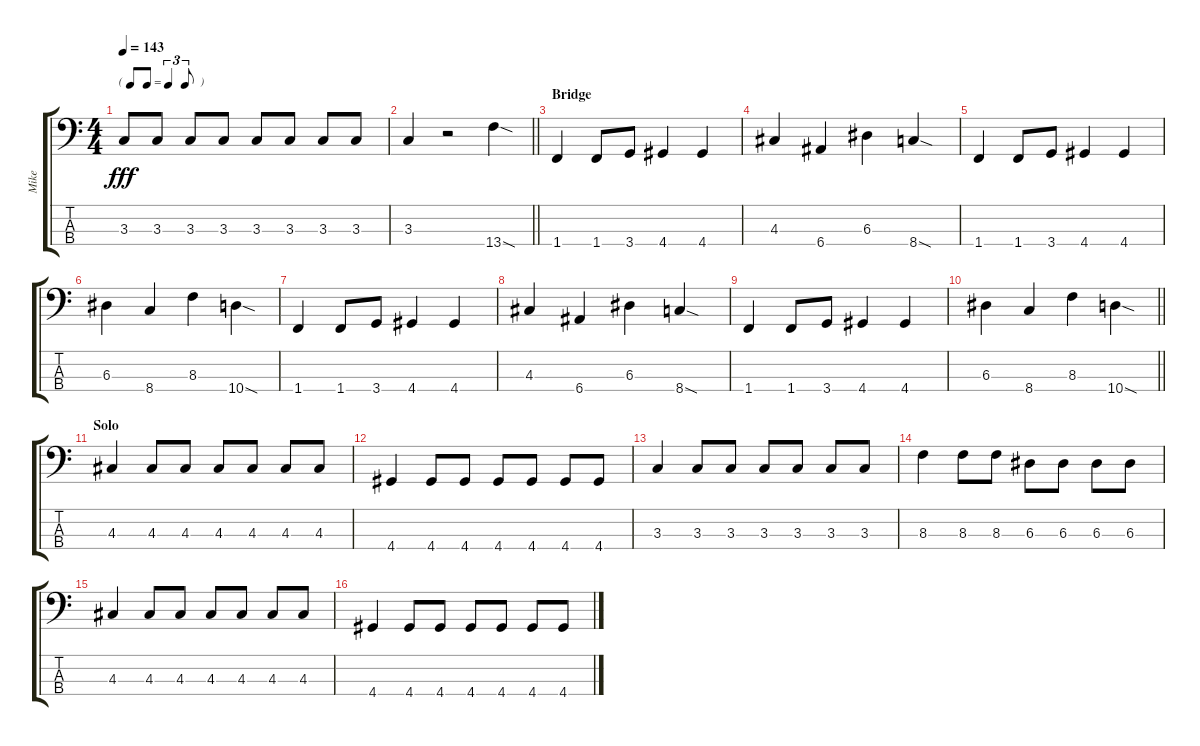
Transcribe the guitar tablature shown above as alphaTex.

\track ("Mike" "Mike") {instrument electricbasspick}
\staff {score tabs}
\tuning (G2 D2 A1 E1) {hide}
\ts (4 4)
\tf triplet8th
\tempo 143
\clef f4
\ks c
3.3.8{dy fff} 3.3.8 3.3.8 3.3.8 3.3.8 3.3.8 3.3.8 3.3.8 |
\barLineRight lightlight
3.3.4 r.2 13.4{sod}.4 |
\section ("" "Bridge")
1.4.4 1.4.8 3.4.8 4.4.4 4.4.4 |
4.3.4 6.4.4 6.3.4 8.4{sod}.4 |
1.4.4 1.4.8 3.4.8 4.4.4 4.4.4 |
6.3.4 8.4.4 8.3.4 10.4{sod}.4 |
1.4.4 1.4.8 3.4.8 4.4.4 4.4.4 |
4.3.4 6.4.4 6.3.4 8.4{sod}.4 |
1.4.4 1.4.8 3.4.8 4.4.4 4.4.4 |
\barLineRight lightlight
6.3.4 8.4.4 8.3.4 10.4{sod}.4 |
\section ("" "Solo")
4.3.4 4.3.8 4.3.8 4.3.8 4.3.8 4.3.8 4.3.8 |
4.4.4 4.4.8 4.4.8 4.4.8 4.4.8 4.4.8 4.4.8 |
3.3.4 3.3.8 3.3.8 3.3.8 3.3.8 3.3.8 3.3.8 |
8.3.4 8.3.8 8.3.8 6.3.8 6.3.8 6.3.8 6.3.8 |
4.3.4 4.3.8 4.3.8 4.3.8 4.3.8 4.3.8 4.3.8 |
4.4.4 4.4.8 4.4.8 4.4.8 4.4.8 4.4.8 4.4.8
